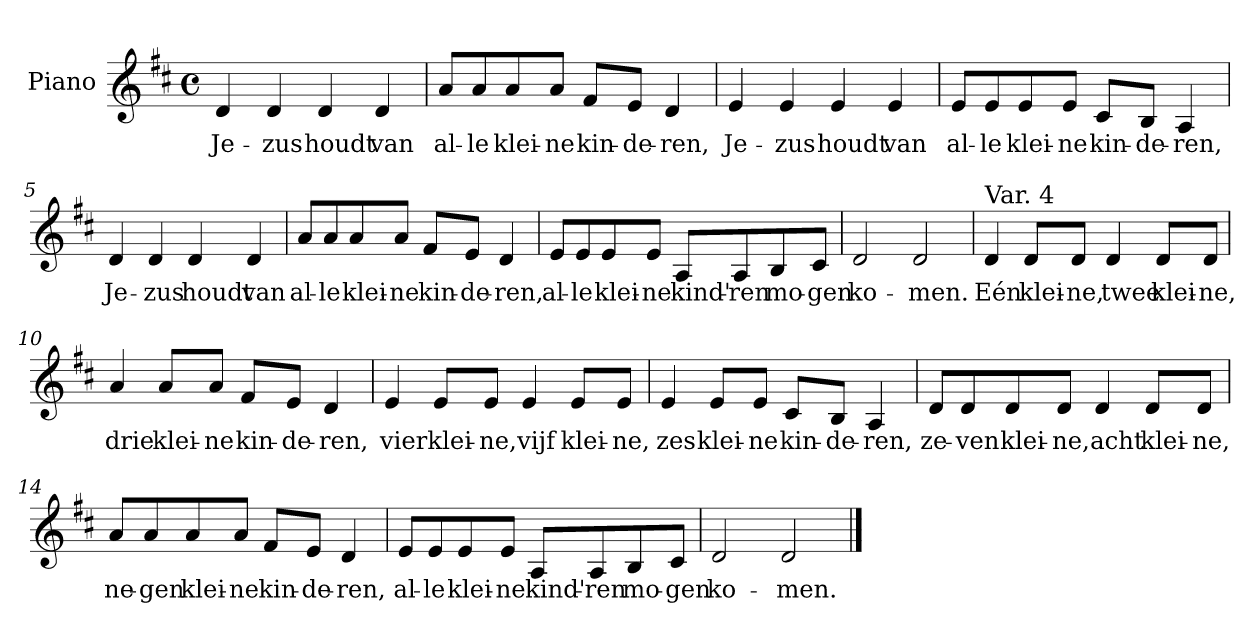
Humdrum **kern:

**kern	**text
*part1	*part1
*staff1	*staff1
*I"Piano	*
*I'Pno.	*
*clefG2	*
*k[f#c#]	*
*M4/4	*
*met(c)	*
*MM96	*
=1	=1
!	!LO:LY:b
4d/	Je-
!	!LO:LY:b
4d/	-zus
!	!LO:LY:b
4d/	houdt
!	!LO:LY:b
4d/	van
=2	=2
!	!LO:LY:b
8a/L	al-
!	!LO:LY:b
8a/	-le
!	!LO:LY:b
8a/	klei-
!	!LO:LY:b
8a/J	-ne
!	!LO:LY:b
8f#/L	kin-
!	!LO:LY:b
8e/J	-de-
!	!LO:LY:b
4d/	-ren,
=3	=3
!	!LO:LY:b
4e/	Je-
!	!LO:LY:b
4e/	-zus
!	!LO:LY:b
4e/	houdt
!	!LO:LY:b
4e/	van
=4	=4
!	!LO:LY:b
8e/L	al-
!	!LO:LY:b
8e/	-le
!	!LO:LY:b
8e/	klei-
!	!LO:LY:b
8e/J	-ne
!	!LO:LY:b
8c#/L	kin-
!	!LO:LY:b
8B/J	-de-
!	!LO:LY:b
4A/	-ren,
!!LO:LB:g=z
=5	=5
!	!LO:LY:b
4d/	Je-
!	!LO:LY:b
4d/	-zus
!	!LO:LY:b
4d/	houdt
!	!LO:LY:b
4d/	van
=6	=6
!	!LO:LY:b
8a/L	al-
!	!LO:LY:b
8a/	-le
!	!LO:LY:b
8a/	klei-
!	!LO:LY:b
8a/J	-ne
!	!LO:LY:b
8f#/L	kin-
!	!LO:LY:b
8e/J	-de-
!	!LO:LY:b
4d/	-ren,
=7	=7
!	!LO:LY:b
8e/L	al-
!	!LO:LY:b
8e/	-le
!	!LO:LY:b
8e/	klei-
!	!LO:LY:b
8e/J	-ne
!	!LO:LY:b
8A/L	kind'-
!	!LO:LY:b
8A/	-ren
!	!LO:LY:b
8B/	mo-
!	!LO:LY:b
8c#/J	-gen
=8	=8
!	!LO:LY:b
2d/	ko-
!	!LO:LY:b
2d/	-men.
!!LO:LB:g=z
=9	=9
!LO:TX:a:t=Var. 4	!
!	!LO:LY:b
4d/	Eén
!	!LO:LY:b
8d/L	klei-
!	!LO:LY:b
8d/J	-ne,
!	!LO:LY:b
4d/	twee
!	!LO:LY:b
8d/L	klei-
!	!LO:LY:b
8d/J	-ne,
=10	=10
!	!LO:LY:b
4a/	drie
!	!LO:LY:b
8a/L	klei-
!	!LO:LY:b
8a/J	-ne
!	!LO:LY:b
8f#/L	kin-
!	!LO:LY:b
8e/J	-de-
!	!LO:LY:b
4d/	-ren,
=11	=11
!	!LO:LY:b
4e/	vier
!	!LO:LY:b
8e/L	klei-
!	!LO:LY:b
8e/J	-ne,
!	!LO:LY:b
4e/	vijf
!	!LO:LY:b
8e/L	klei-
!	!LO:LY:b
8e/J	-ne,
!!LO:LB:g=z
=12	=12
!	!LO:LY:b
4e/	zes
!	!LO:LY:b
8e/L	klei-
!	!LO:LY:b
8e/J	-ne
!	!LO:LY:b
8c#/L	kin-
!	!LO:LY:b
8B/J	-de-
!	!LO:LY:b
4A/	-ren,
=13	=13
!	!LO:LY:b
8d/L	ze-
!	!LO:LY:b
8d/	-ven
!	!LO:LY:b
8d/	klei-
!	!LO:LY:b
8d/J	-ne,
!	!LO:LY:b
4d/	acht
!	!LO:LY:b
8d/L	klei-
!	!LO:LY:b
8d/J	-ne,
=14	=14
!	!LO:LY:b
8a/L	ne-
!	!LO:LY:b
8a/	-gen
!	!LO:LY:b
8a/	klei-
!	!LO:LY:b
8a/J	-ne
!	!LO:LY:b
8f#/L	kin-
!	!LO:LY:b
8e/J	-de-
!	!LO:LY:b
4d/	-ren,
!!LO:LB:g=z
=15	=15
!	!LO:LY:b
8e/L	al-
!	!LO:LY:b
8e/	-le
!	!LO:LY:b
8e/	klei-
!	!LO:LY:b
8e/J	-ne
!	!LO:LY:b
8A/L	kind'-
!	!LO:LY:b
8A/	-ren
!	!LO:LY:b
8B/	mo-
!	!LO:LY:b
8c#/J	-gen
=16	=16
!	!LO:LY:b
2d/	ko-
!	!LO:LY:b
2d/	-men.
==	==
*-	*-
